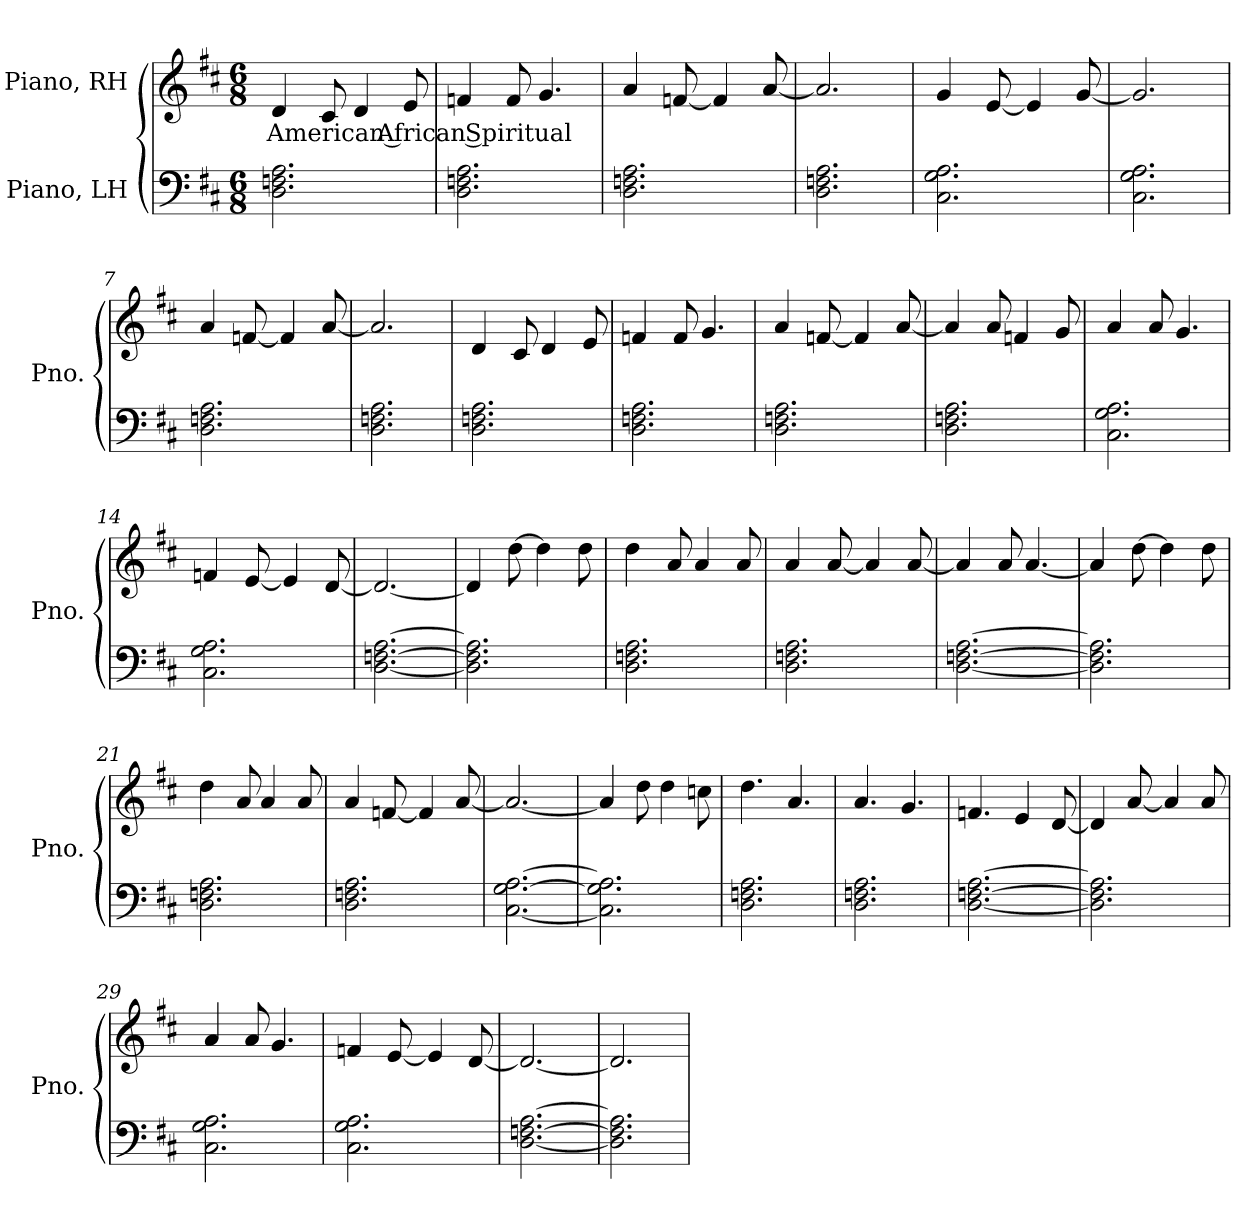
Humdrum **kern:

**kern	**kern	**text
*part2	*part1	*part1
*staff2	*staff1	*staff1
*I"Piano, LH	*I"Piano, RH	*
*I'Pno.	*I'Pno.	*
*clefF4	*clefG2	*
*k[f#c#]	*k[f#c#]	*
*M6/8	*M6/8	*
*MM150	*MM150	*
=1	=1	=1
!	!	!LO:LY:b
2.D\ 2.Fn\ 2.A\	4d/	American African Spiritual
.	8c#/	.
.	4d/	.
.	8e/	.
=2	=2	=2
2.D\ 2.Fn\ 2.A\	4fn/	.
.	8f/	.
.	4.g/	.
=3	=3	=3
2.D\ 2.Fn\ 2.A\	4a/	.
.	[8fn/	.
.	4f/]	.
.	[8a/	.
=4	=4	=4
2.D\ 2.Fn\ 2.A\	2.a/]	.
=5	=5	=5
2.C#\ 2.G\ 2.A\	4g/	.
.	[8e/	.
.	4e/]	.
.	[8g/	.
!!LO:LB:g=z
=6	=6	=6
2.C#\ 2.G\ 2.A\	2.g/]	.
=7	=7	=7
2.D\ 2.Fn\ 2.A\	4a/	.
.	[8fn/	.
.	4f/]	.
.	[8a/	.
=8	=8	=8
2.D\ 2.Fn\ 2.A\	2.a/]	.
=9	=9	=9
2.D\ 2.Fn\ 2.A\	4d/	.
.	8c#/	.
.	4d/	.
.	8e/	.
=10	=10	=10
2.D\ 2.Fn\ 2.A\	4fn/	.
.	8f/	.
.	4.g/	.
=11	=11	=11
2.D\ 2.Fn\ 2.A\	4a/	.
.	[8fn/	.
.	4f/]	.
.	[8a/	.
=12	=12	=12
2.D\ 2.Fn\ 2.A\	4a/]	.
.	8a/	.
.	4fn/	.
.	8g/	.
=13	=13	=13
2.C#\ 2.G\ 2.A\	4a/	.
.	8a/	.
.	4.g/	.
!!LO:LB:g=z
=14	=14	=14
2.C#\ 2.G\ 2.A\	4fn/	.
.	[8e/	.
.	4e/]	.
.	[8d/	.
=15	=15	=15
[2.D\ [2.Fn\ [2.A\	2.d/_	.
=16	=16	=16
2.D\] 2.F\] 2.A\]	4d/]	.
.	[8dd\	.
.	4dd\]	.
.	8dd\	.
=17	=17	=17
2.D\ 2.Fn\ 2.A\	4dd\	.
.	8a/	.
.	4a/	.
.	8a/	.
=18	=18	=18
2.D\ 2.Fn\ 2.A\	4a/	.
.	[8a/	.
.	4a/]	.
.	[8a/	.
=19	=19	=19
[2.D\ [2.Fn\ [2.A\	4a/]	.
.	8a/	.
.	[4.a/	.
=20	=20	=20
2.D\] 2.F\] 2.A\]	4a/]	.
.	[8dd\	.
.	4dd\]	.
.	8dd\	.
=21	=21	=21
2.D\ 2.Fn\ 2.A\	4dd\	.
.	8a/	.
.	4a/	.
.	8a/	.
!!LO:LB:g=z
=22	=22	=22
2.D\ 2.Fn\ 2.A\	4a/	.
.	[8fn/	.
.	4f/]	.
.	[8a/	.
=23	=23	=23
[2.C#\ [2.G\ [2.A\	2.a/_	.
=24	=24	=24
2.C#\] 2.G\] 2.A\]	4a/]	.
.	8dd\	.
.	4dd\	.
.	8ccn\	.
=25	=25	=25
2.D\ 2.Fn\ 2.A\	4.dd\	.
.	4.a/	.
=26	=26	=26
2.D\ 2.Fn\ 2.A\	4.a/	.
.	4.g/	.
=27	=27	=27
[2.D\ [2.Fn\ [2.A\	4.fn/	.
.	4e/	.
.	[8d/	.
=28	=28	=28
2.D\] 2.F\] 2.A\]	4d/]	.
.	[8a/	.
.	4a/]	.
.	8a/	.
=29	=29	=29
2.C#\ 2.G\ 2.A\	4a/	.
.	8a/	.
.	4.g/	.
!!LO:LB:g=z
=30	=30	=30
2.C#\ 2.G\ 2.A\	4fn/	.
.	[8e/	.
.	4e/]	.
.	[8d/	.
=31	=31	=31
[2.D\ [2.Fn\ [2.A\	2.d/_	.
=32	=32	=32
2.D\] 2.F\] 2.A\]	2.d/]	.
=	=	=
*-	*-	*-
